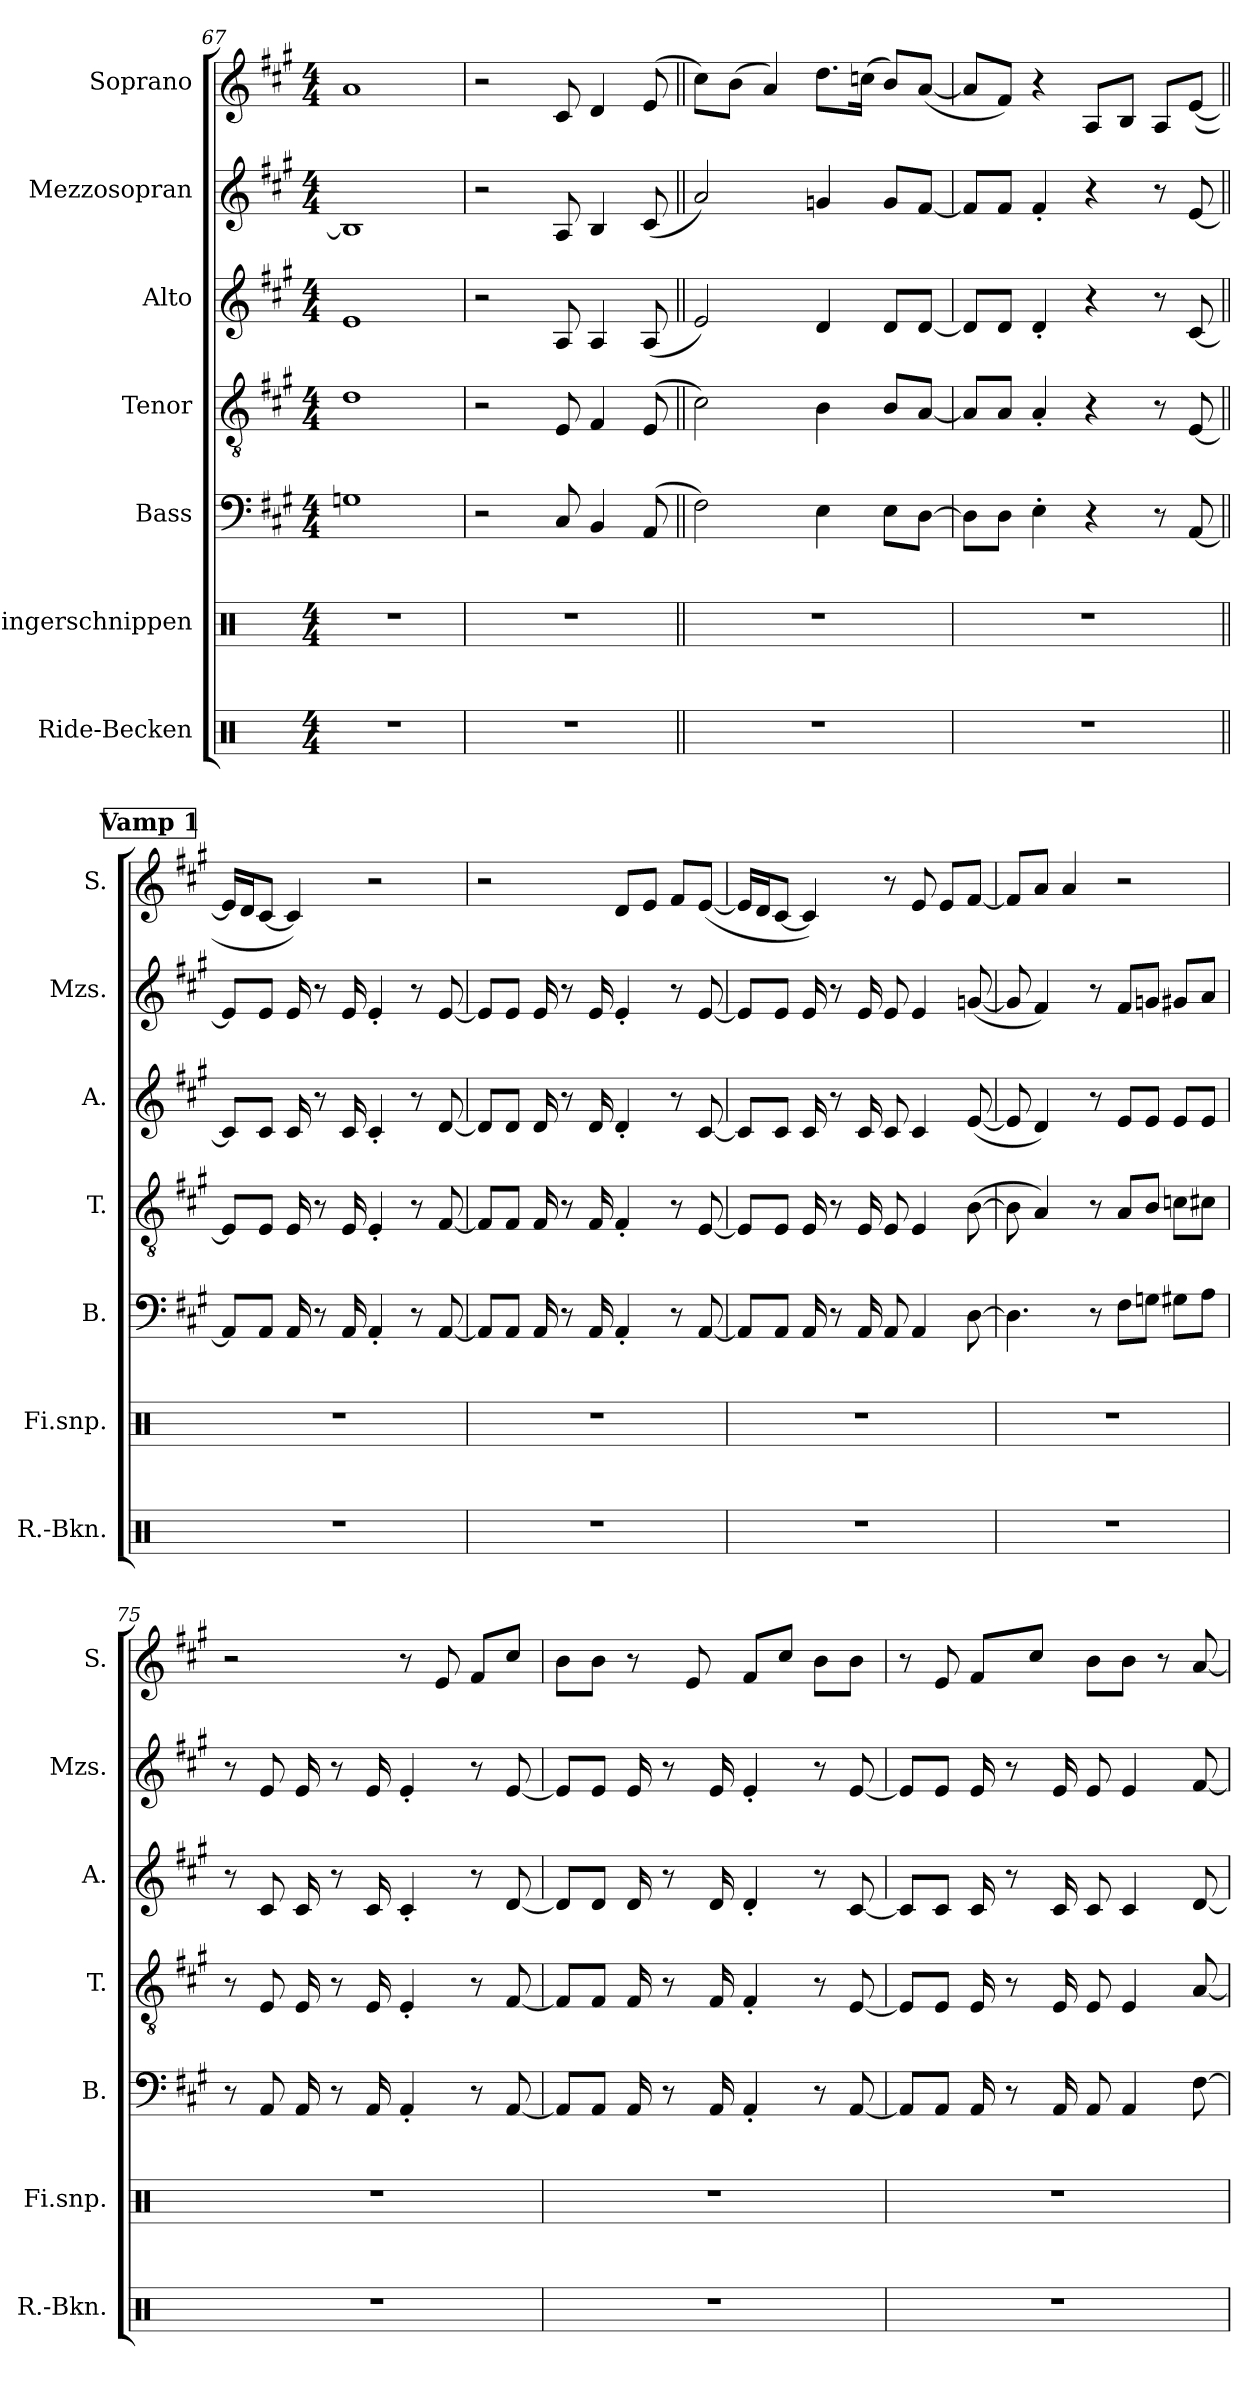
**kern	**kern	**kern	**kern	**kern	**kern	**kern
*part7	*part6	*part5	*part4	*part3	*part2	*part1
*staff7	*staff6	*staff5	*staff4	*staff3	*staff2	*staff1
*I"Ride-Becken	*I"Fingerschnippen	*I"Bass	*I"Tenor	*I"Alto	*I"Mezzosopran	*I"Soprano
*I'R.-Bkn.	*I'Fi.snp.	*I'B.	*I'T.	*I'A.	*I'Mzs.	*I'S.
*clefX	*clefX	*clefF4	*clefGv2	*clefG2	*clefG2	*clefG2
*k[]	*k[]	*k[f#c#g#]	*k[f#c#g#]	*k[f#c#g#]	*k[f#c#g#]	*k[f#c#g#]
*M4/4	*M4/4	*M4/4	*M4/4	*M4/4	*M4/4	*M4/4
=67	=67	=67	=67	=67	=67	=67
1r	1r	1Gn	1d	1e	1B]	1a
=68	=68	=68	=68	=68	=68	=68
1r	1r	2r	2r	2r	2r	2r
.	.	8C#/	8E/	8A/	8A/	8c#/
.	.	4BB/	4F#/	4A/	4B/	4d/
.	.	(<8AA/	(<8E/	(<8A/	(<8c#/	(<8e/
=69||	=69||	=69||	=69||	=69||	=69||	=69||
1r	1r	2F#\)	2c#\)	2e/)	2a/)	8cc#\L)
.	.	.	.	.	.	(>8b\J
.	.	.	.	.	.	4a/)
.	.	4E\	4B\	4d/	4gn/	8.dd\L
.	.	.	.	.	.	(>16ccn\Jk
.	.	8E\L	8B/L	8d/L	8g/L	8b/L)
.	.	[8D\J	[8A/J	[8d/J	[8f#/J	(<[8a/J
!!LO:PB:g=z
=70	=70	=70	=70	=70	=70	=70
1r	1r	8D\L]	8A/L]	8d/L]	8f#/L]	8a/L]
.	.	8D\J	8A/J	8d/J	8f#/J	8f#/J)
.	.	4E'\	4A'/	4d'/	4f#'/	4r
.	.	4r	4r	4r	4r	8A/L
.	.	.	.	.	.	8B/J
.	.	8r	8r	8r	8r	8A/L
.	.	[8AA/	[8E/	[8c#/	[8e/	(<[8e/J
!!LO:REH:place=s1:a:B:fs=14:t=Vamp 1
=71||	=71||	=71||	=71||	=71||	=71||	=71||
1r	1r	8AA/L]	8E/L]	8c#/L]	8e/L]	16e/LL]
.	.	.	.	.	.	16d/J
.	.	8AA/J	8E/J	8c#/J	8e/J	[8c#/J
.	.	16AA/	16E/	16c#/	16e/	4c#/])
.	.	8r	8r	8r	8r	.
.	.	16AA/	16E/	16c#/	16e/	.
.	.	4AA'/	4E'/	4c#'/	4e'/	2r
.	.	8r	8r	8r	8r	.
.	.	[8AA/	[8F#/	[8d/	[8e/	.
=72	=72	=72	=72	=72	=72	=72
1r	1r	8AA/L]	8F#/L]	8d/L]	8e/L]	2r
.	.	8AA/J	8F#/J	8d/J	8e/J	.
.	.	16AA/	16F#/	16d/	16e/	.
.	.	8r	8r	8r	8r	.
.	.	16AA/	16F#/	16d/	16e/	.
.	.	4AA'/	4F#'/	4d'/	4e'/	8d/L
.	.	.	.	.	.	8e/J
.	.	8r	8r	8r	8r	8f#/L
.	.	[8AA/	[8E/	[8c#/	[8e/	(<[8e/J
!!LO:LB:g=z
=73	=73	=73	=73	=73	=73	=73
1r	1r	8AA/L]	8E/L]	8c#/L]	8e/L]	16e/LL]
.	.	.	.	.	.	16d/J
.	.	8AA/J	8E/J	8c#/J	8e/J	[8c#/J
.	.	16AA/	16E/	16c#/	16e/	4c#/])
.	.	8r	8r	8r	8r	.
.	.	16AA/	16E/	16c#/	16e/	.
.	.	8AA/	8E/	8c#/	8e/	8r
.	.	4AA/	4E/	4c#/	4e/	8e/
.	.	.	.	.	.	8e/L
.	.	[8D\	(>[8B\	(<[8e/	(<[8gn/	[8f#/J
=74	=74	=74	=74	=74	=74	=74
1r	1r	4.D\]	8B\]	8e/]	8g/]	8f#/L]
.	.	.	4A/)	4d/)	4f#/)	8a/J
.	.	.	.	.	.	4a/
.	.	8r	8r	8r	8r	.
.	.	8F#\L	8A/L	8e/L	8f#/L	2r
.	.	8Gn\J	8B/J	8e/J	8gn/J	.
.	.	8G#X\L	8cn\L	8e/L	8g#X/L	.
.	.	8A\J	8c#X\J	8e/J	8a/J	.
=75	=75	=75	=75	=75	=75	=75
1r	1r	8r	8r	8r	8r	2r
.	.	8AA/	8E/	8c#/	8e/	.
.	.	16AA/	16E/	16c#/	16e/	.
.	.	8r	8r	8r	8r	.
.	.	16AA/	16E/	16c#/	16e/	.
.	.	4AA'/	4E'/	4c#'/	4e'/	8r
.	.	.	.	.	.	8e/
.	.	8r	8r	8r	8r	8f#/L
.	.	[8AA/	[8F#/	[8d/	[8e/	8cc#/J
!!LO:LB:g=z
=76	=76	=76	=76	=76	=76	=76
1r	1r	8AA/L]	8F#/L]	8d/L]	8e/L]	8b\L
.	.	8AA/J	8F#/J	8d/J	8e/J	8b\J
.	.	16AA/	16F#/	16d/	16e/	8r
.	.	8r	8r	8r	8r	.
.	.	.	.	.	.	8e/
.	.	16AA/	16F#/	16d/	16e/	.
.	.	4AA'/	4F#'/	4d'/	4e'/	8f#/L
.	.	.	.	.	.	8cc#/J
.	.	8r	8r	8r	8r	8b\L
.	.	[8AA/	[8E/	[8c#/	[8e/	8b\J
=77	=77	=77	=77	=77	=77	=77
1r	1r	8AA/L]	8E/L]	8c#/L]	8e/L]	8r
.	.	8AA/J	8E/J	8c#/J	8e/J	8e/
.	.	16AA/	16E/	16c#/	16e/	8f#/L
.	.	8r	8r	8r	8r	.
.	.	.	.	.	.	8cc#/J
.	.	16AA/	16E/	16c#/	16e/	.
.	.	8AA/	8E/	8c#/	8e/	8b\L
.	.	4AA/	4E/	4c#/	4e/	8b\J
.	.	.	.	.	.	8r
.	.	[8F#\	[8A/	[8d/	[8f#/	[8a/
=	=	=	=	=	=	=
*-	*-	*-	*-	*-	*-	*-
